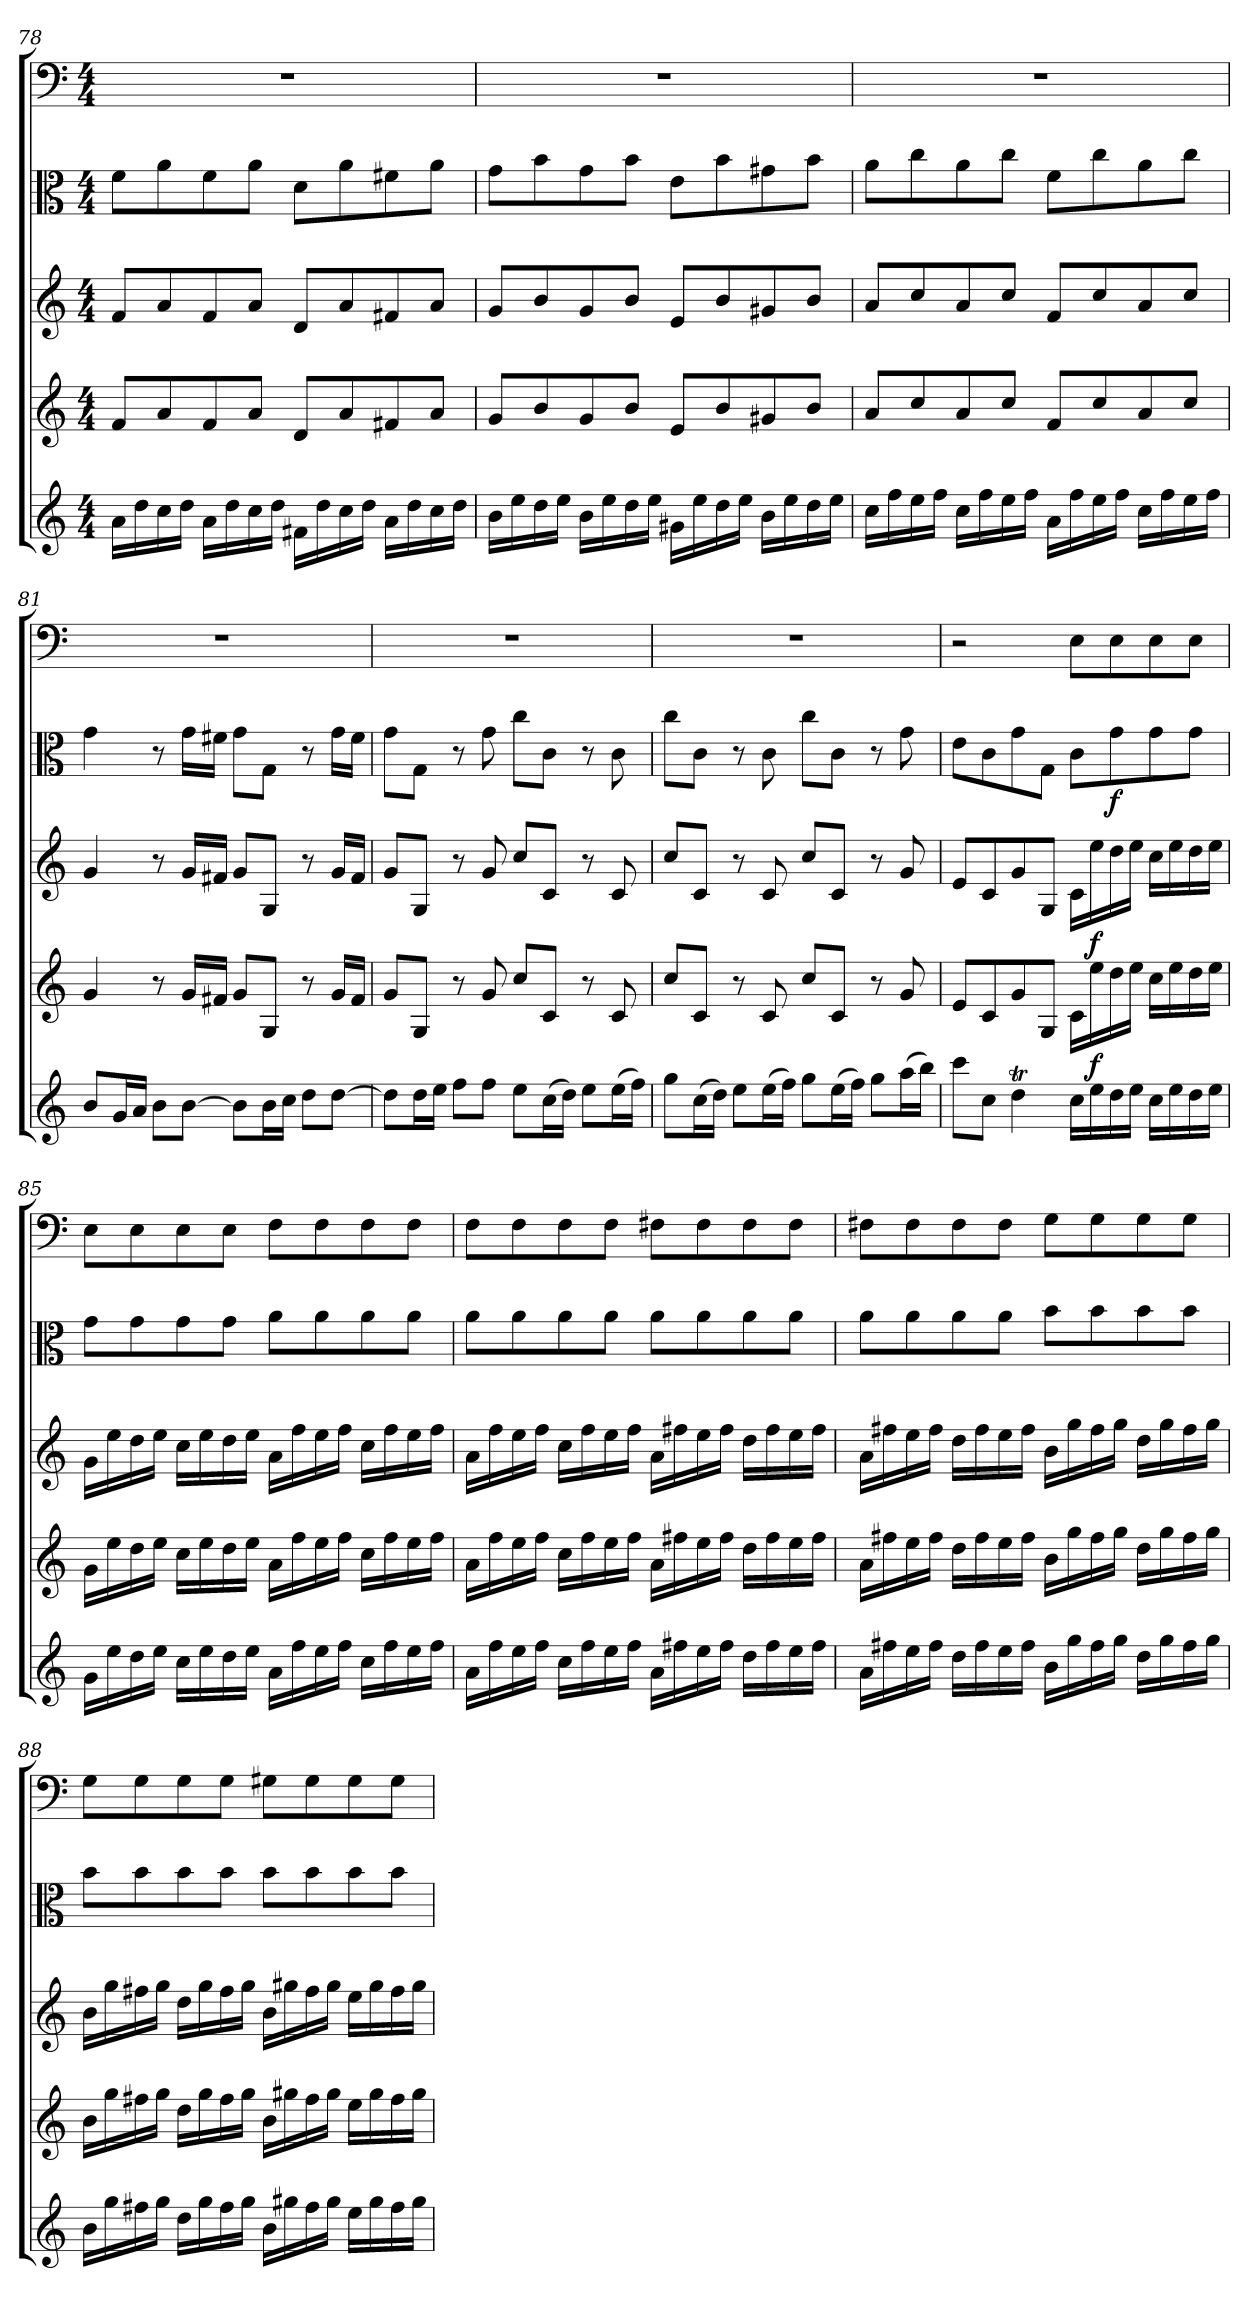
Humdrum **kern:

**kern	**kern	**dynam	**kern	**dynam	**kern	**dynam	**kern
*part5	*part4	*part4	*part3	*part3	*part2	*part2	*part1
*staff5	*staff4	*staff4	*staff3	*staff3	*staff2	*staff2	*staff1
*clefG2	*clefG2	*	*clefG2	*	*clefC3	*	*clefF4
*k[]	*k[]	*	*k[]	*	*k[]	*	*k[]
*C:	*C:	*	*C:	*	*C:	*	*C:
*M4/4	*M4/4	*	*M4/4	*	*M4/4	*	*M4/4
=78	=78	=78	=78	=78	=78	=78	=78
16a\LL	8f/L	.	8f/L	.	8f\L	.	1r
16dd\	.	.	.	.	.	.	.
16cc\	8a/	.	8a/	.	8a\	.	.
16dd\JJ	.	.	.	.	.	.	.
16a\LL	8f/	.	8f/	.	8f\	.	.
16dd\	.	.	.	.	.	.	.
16cc\	8a/J	.	8a/J	.	8a\J	.	.
16dd\JJ	.	.	.	.	.	.	.
16f#X\LL	8d/L	.	8d/L	.	8d\L	.	.
16dd\	.	.	.	.	.	.	.
16cc\	8a/	.	8a/	.	8a\	.	.
16dd\JJ	.	.	.	.	.	.	.
16a\LL	8f#X/	.	8f#X/	.	8f#X\	.	.
16dd\	.	.	.	.	.	.	.
16cc\	8a/J	.	8a/J	.	8a\J	.	.
16dd\JJ	.	.	.	.	.	.	.
=79	=79	=79	=79	=79	=79	=79	=79
16b\LL	8g/L	.	8g/L	.	8g\L	.	1r
16ee\	.	.	.	.	.	.	.
16dd\	8b/	.	8b/	.	8b\	.	.
16ee\JJ	.	.	.	.	.	.	.
16b\LL	8g/	.	8g/	.	8g\	.	.
16ee\	.	.	.	.	.	.	.
16dd\	8b/J	.	8b/J	.	8b\J	.	.
16ee\JJ	.	.	.	.	.	.	.
16g#X\LL	8e/L	.	8e/L	.	8e\L	.	.
16ee\	.	.	.	.	.	.	.
16dd\	8b/	.	8b/	.	8b\	.	.
16ee\JJ	.	.	.	.	.	.	.
16b\LL	8g#X/	.	8g#X/	.	8g#X\	.	.
16ee\	.	.	.	.	.	.	.
16dd\	8b/J	.	8b/J	.	8b\J	.	.
16ee\JJ	.	.	.	.	.	.	.
=80	=80	=80	=80	=80	=80	=80	=80
16cc\LL	8a/L	.	8a/L	.	8a\L	.	1r
16ff\	.	.	.	.	.	.	.
16ee\	8cc/	.	8cc/	.	8cc\	.	.
16ff\JJ	.	.	.	.	.	.	.
16cc\LL	8a/	.	8a/	.	8a\	.	.
16ff\	.	.	.	.	.	.	.
16ee\	8cc/J	.	8cc/J	.	8cc\J	.	.
16ff\JJ	.	.	.	.	.	.	.
16a\LL	8f/L	.	8f/L	.	8f\L	.	.
16ff\	.	.	.	.	.	.	.
16ee\	8cc/	.	8cc/	.	8cc\	.	.
16ff\JJ	.	.	.	.	.	.	.
16cc\LL	8a/	.	8a/	.	8a\	.	.
16ff\	.	.	.	.	.	.	.
16ee\	8cc/J	.	8cc/J	.	8cc\J	.	.
16ff\JJ	.	.	.	.	.	.	.
=81	=81	=81	=81	=81	=81	=81	=81
8b/L	4g/	.	4g/	.	4g\	.	1r
16g/L	.	.	.	.	.	.	.
16a/JJ	.	.	.	.	.	.	.
8b\L	8r	.	8r	.	8r	.	.
[8b\J	16g/LL	.	16g/LL	.	16g\LL	.	.
.	16f#X/JJ	.	16f#X/JJ	.	16f#X\JJ	.	.
8b\L]	8g/L	.	8g/L	.	8g\L	.	.
16b\L	8G/J	.	8G/J	.	8G\J	.	.
16cc\JJ	.	.	.	.	.	.	.
8dd\L	8r	.	8r	.	8r	.	.
[8dd\J	16g/LL	.	16g/LL	.	16g\LL	.	.
.	16f#/JJ	.	16f#/JJ	.	16f#\JJ	.	.
=82	=82	=82	=82	=82	=82	=82	=82
8dd\L]	8g/L	.	8g/L	.	8g\L	.	1r
16dd\L	8G/J	.	8G/J	.	8G\J	.	.
16ee\JJ	.	.	.	.	.	.	.
8ff\L	8r	.	8r	.	8r	.	.
8ff\J	8g/	.	8g/	.	8g\	.	.
8ee\L	8cc/L	.	8cc/L	.	8cc\L	.	.
(16cc\L	8c/J	.	8c/J	.	8c\J	.	.
16dd\JJ)	.	.	.	.	.	.	.
8ee\L	8r	.	8r	.	8r	.	.
(16ee\L	8c/	.	8c/	.	8c\	.	.
16ff\JJ)	.	.	.	.	.	.	.
=83	=83	=83	=83	=83	=83	=83	=83
8gg\L	8cc/L	.	8cc/L	.	8cc\L	.	1r
(16cc\L	8c/J	.	8c/J	.	8c\J	.	.
16dd\JJ)	.	.	.	.	.	.	.
8ee\L	8r	.	8r	.	8r	.	.
(16ee\L	8c/	.	8c/	.	8c\	.	.
16ff\JJ)	.	.	.	.	.	.	.
8gg\L	8cc/L	.	8cc/L	.	8cc\L	.	.
(16ee\L	8c/J	.	8c/J	.	8c\J	.	.
16ff\JJ)	.	.	.	.	.	.	.
8gg\L	8r	.	8r	.	8r	.	.
(16aa\L	8g/	.	8g/	.	8g\	.	.
16bb\JJ)	.	.	.	.	.	.	.
=84	=84	=84	=84	=84	=84	=84	=84
8ccc\L	8e/L	.	8e/L	.	8e\L	.	2r
8cc\J	8c/	.	8c/	.	8c\	.	.
4ddT\	8g/	.	8g/	.	8g\	.	.
.	8G/J	.	8G/J	.	8G\J	.	.
16cc\LL	16c\LL	.	16c\LL	.	8c\L	.	8E\L
16ee\	16ee\	f	16ee\	f	.	.	.
16dd\	16dd\	.	16dd\	.	8g\	f	8E\
16ee\JJ	16ee\JJ	.	16ee\JJ	.	.	.	.
16cc\LL	16cc\LL	.	16cc\LL	.	8g\	.	8E\
16ee\	16ee\	.	16ee\	.	.	.	.
16dd\	16dd\	.	16dd\	.	8g\J	.	8E\J
16ee\JJ	16ee\JJ	.	16ee\JJ	.	.	.	.
=85	=85	=85	=85	=85	=85	=85	=85
16g\LL	16g\LL	.	16g\LL	.	8g\L	.	8E\L
16ee\	16ee\	.	16ee\	.	.	.	.
16dd\	16dd\	.	16dd\	.	8g\	.	8E\
16ee\JJ	16ee\JJ	.	16ee\JJ	.	.	.	.
16cc\LL	16cc\LL	.	16cc\LL	.	8g\	.	8E\
16ee\	16ee\	.	16ee\	.	.	.	.
16dd\	16dd\	.	16dd\	.	8g\J	.	8E\J
16ee\JJ	16ee\JJ	.	16ee\JJ	.	.	.	.
16a\LL	16a\LL	.	16a\LL	.	8a\L	.	8F\L
16ff\	16ff\	.	16ff\	.	.	.	.
16ee\	16ee\	.	16ee\	.	8a\	.	8F\
16ff\JJ	16ff\JJ	.	16ff\JJ	.	.	.	.
16cc\LL	16cc\LL	.	16cc\LL	.	8a\	.	8F\
16ff\	16ff\	.	16ff\	.	.	.	.
16ee\	16ee\	.	16ee\	.	8a\J	.	8F\J
16ff\JJ	16ff\JJ	.	16ff\JJ	.	.	.	.
=86	=86	=86	=86	=86	=86	=86	=86
16a\LL	16a\LL	.	16a\LL	.	8a\L	.	8F\L
16ff\	16ff\	.	16ff\	.	.	.	.
16ee\	16ee\	.	16ee\	.	8a\	.	8F\
16ff\JJ	16ff\JJ	.	16ff\JJ	.	.	.	.
16cc\LL	16cc\LL	.	16cc\LL	.	8a\	.	8F\
16ff\	16ff\	.	16ff\	.	.	.	.
16ee\	16ee\	.	16ee\	.	8a\J	.	8F\J
16ff\JJ	16ff\JJ	.	16ff\JJ	.	.	.	.
16a\LL	16a\LL	.	16a\LL	.	8a\L	.	8F#X\L
16ff#X\	16ff#X\	.	16ff#X\	.	.	.	.
16ee\	16ee\	.	16ee\	.	8a\	.	8F#\
16ff#\JJ	16ff#\JJ	.	16ff#\JJ	.	.	.	.
16dd\LL	16dd\LL	.	16dd\LL	.	8a\	.	8F#\
16ff#\	16ff#\	.	16ff#\	.	.	.	.
16ee\	16ee\	.	16ee\	.	8a\J	.	8F#\J
16ff#\JJ	16ff#\JJ	.	16ff#\JJ	.	.	.	.
=87	=87	=87	=87	=87	=87	=87	=87
16a\LL	16a\LL	.	16a\LL	.	8a\L	.	8F#X\L
16ff#X\	16ff#X\	.	16ff#X\	.	.	.	.
16ee\	16ee\	.	16ee\	.	8a\	.	8F#\
16ff#\JJ	16ff#\JJ	.	16ff#\JJ	.	.	.	.
16dd\LL	16dd\LL	.	16dd\LL	.	8a\	.	8F#\
16ff#\	16ff#\	.	16ff#\	.	.	.	.
16ee\	16ee\	.	16ee\	.	8a\J	.	8F#\J
16ff#\JJ	16ff#\JJ	.	16ff#\JJ	.	.	.	.
16b\LL	16b\LL	.	16b\LL	.	8b\L	.	8G\L
16gg\	16gg\	.	16gg\	.	.	.	.
16ff#\	16ff#\	.	16ff#\	.	8b\	.	8G\
16gg\JJ	16gg\JJ	.	16gg\JJ	.	.	.	.
16dd\LL	16dd\LL	.	16dd\LL	.	8b\	.	8G\
16gg\	16gg\	.	16gg\	.	.	.	.
16ff#\	16ff#\	.	16ff#\	.	8b\J	.	8G\J
16gg\JJ	16gg\JJ	.	16gg\JJ	.	.	.	.
=88	=88	=88	=88	=88	=88	=88	=88
16b\LL	16b\LL	.	16b\LL	.	8b\L	.	8G\L
16gg\	16gg\	.	16gg\	.	.	.	.
16ff#X\	16ff#X\	.	16ff#X\	.	8b\	.	8G\
16gg\JJ	16gg\JJ	.	16gg\JJ	.	.	.	.
16dd\LL	16dd\LL	.	16dd\LL	.	8b\	.	8G\
16gg\	16gg\	.	16gg\	.	.	.	.
16ff#\	16ff#\	.	16ff#\	.	8b\J	.	8G\J
16gg\JJ	16gg\JJ	.	16gg\JJ	.	.	.	.
16b\LL	16b\LL	.	16b\LL	.	8b\L	.	8G#X\L
16gg#X\	16gg#X\	.	16gg#X\	.	.	.	.
16ff#\	16ff#\	.	16ff#\	.	8b\	.	8G#\
16gg#\JJ	16gg#\JJ	.	16gg#\JJ	.	.	.	.
16ee\LL	16ee\LL	.	16ee\LL	.	8b\	.	8G#\
16gg#\	16gg#\	.	16gg#\	.	.	.	.
16ff#\	16ff#\	.	16ff#\	.	8b\J	.	8G#\J
16gg#\JJ	16gg#\JJ	.	16gg#\JJ	.	.	.	.
=	=	=	=	=	=	=	=
*-	*-	*-	*-	*-	*-	*-	*-
